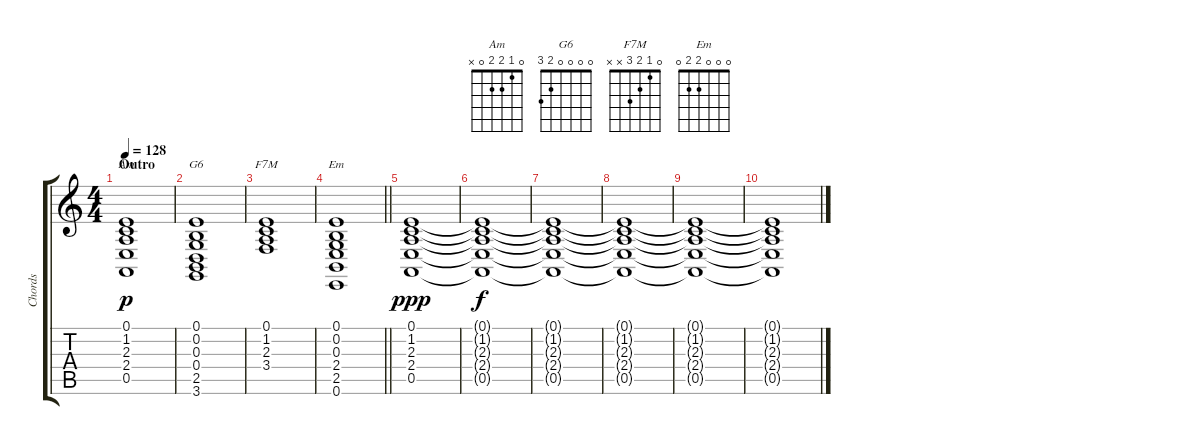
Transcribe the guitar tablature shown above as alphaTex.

\track ("Chords" "Chords") {instrument stringensemble1}
\staff {score tabs}
\tuning (E4 B3 G3 D3 A2 E2) {hide}
\chord ("Am" 0 1 2 2 0 x)
\chord ("G6" 0 0 0 0 2 3)
\chord ("F7M" 0 1 2 3 x x)
\chord ("Em" 0 0 0 2 2 0)
\ts (4 4)
\section ("" "Outro")
\tempo 128
\clef g2
\ks c
(0.1 1.2 2.3 2.4 0.5).1{ch "Am" dy p} |
(0.1 0.2 0.3 0.4 2.5 3.6).1{ch "G6"} |
(0.1 1.2 2.3 3.4).1{ch "F7M"} |
\barLineRight lightlight
(0.1 0.2 0.3 2.4 2.5 0.6).1{ch "Em"} |
(0.1 1.2 2.3 2.4 0.5).1{dy ppp} |
(0.1{t} 1.2{t} 2.3{t} 2.4{t} 0.5{t}).1{dy f} |
(0.1{t} 1.2{t} 2.3{t} 2.4{t} 0.5{t}).1 |
(0.1{t} 1.2{t} 2.3{t} 2.4{t} 0.5{t}).1 |
(0.1{t} 1.2{t} 2.3{t} 2.4{t} 0.5{t}).1 |
(0.1{t} 1.2{t} 2.3{t} 2.4{t} 0.5{t}).1
